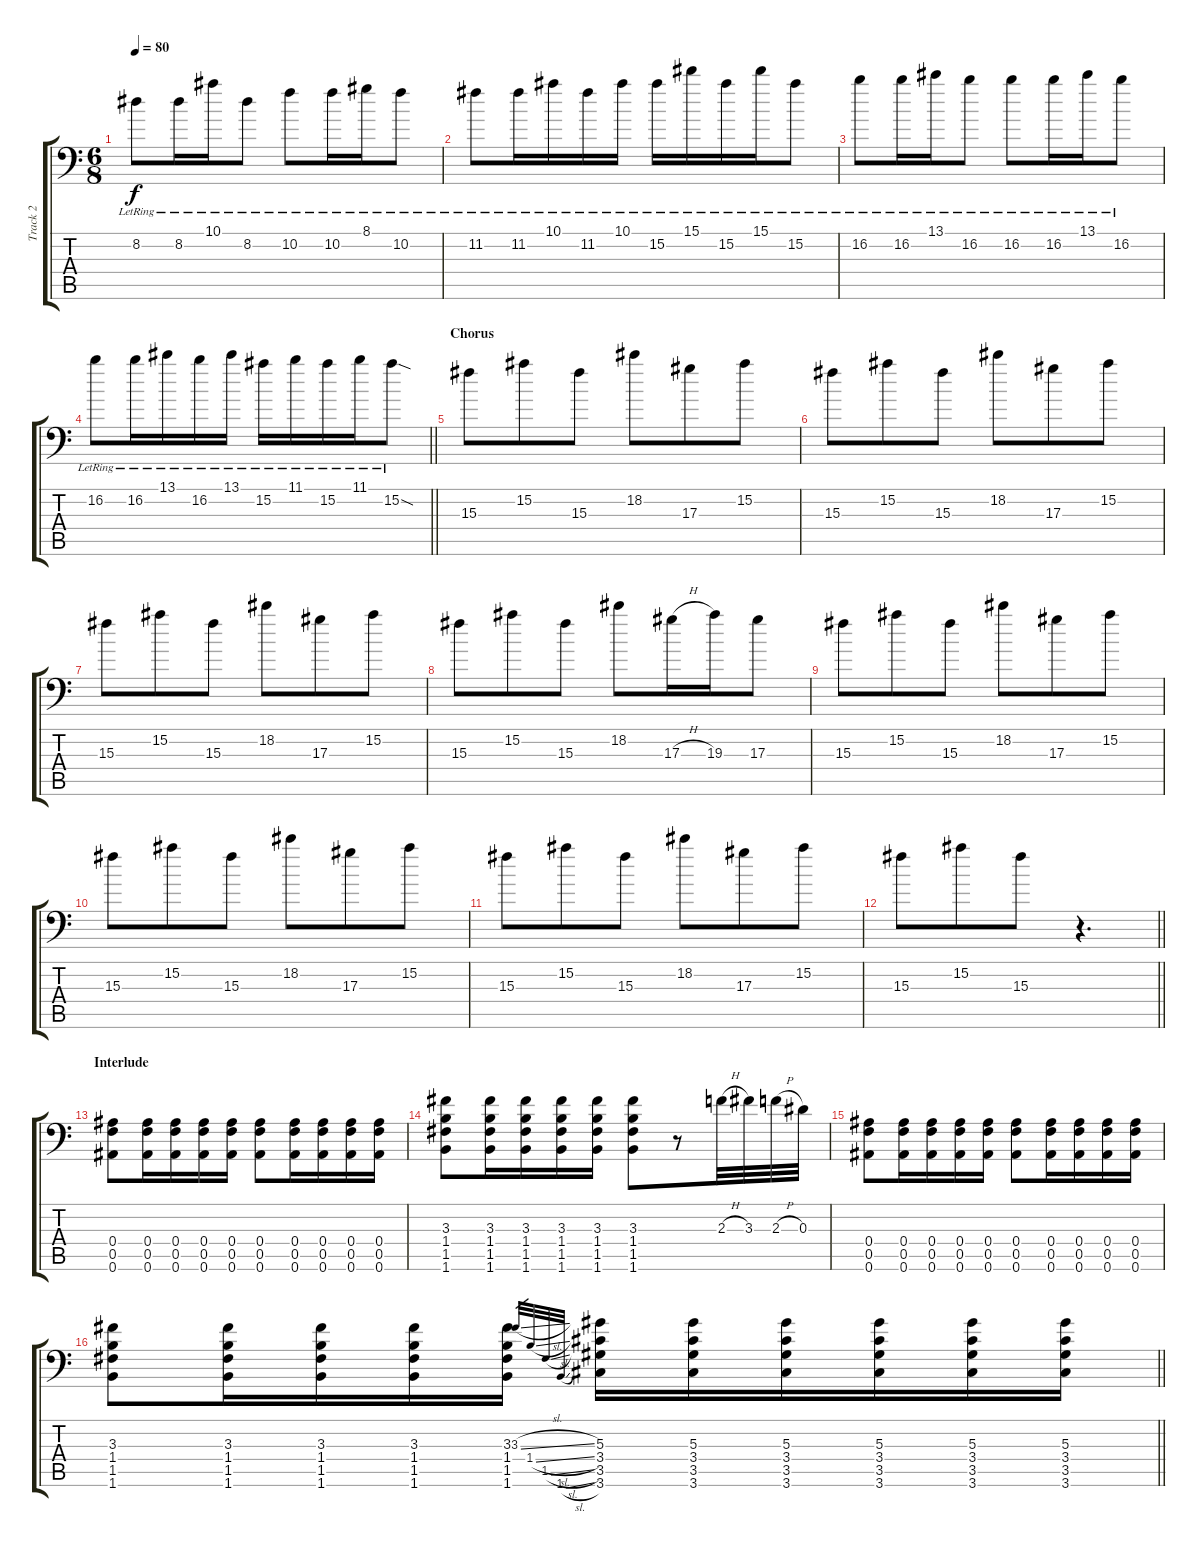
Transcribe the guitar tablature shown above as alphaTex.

\track ("Track 2" "Track 2") {instrument electricguitarclean}
\staff {score tabs}
\tuning (C4 G3 Eb3 Bb2 F2 Bb1) {hide}
\ts (6 8)
\tempo 80
\clef f4
\ks c
8.2{lr}.8{dy f} 8.2{lr}.16 10.1{lr}.16 8.2{lr}.8 10.2{lr}.8 10.2{lr}.16 8.1{lr}.16 10.2{lr}.8 |
11.2{lr}.8 11.2{lr}.16 10.1{lr}.16 11.2{lr}.16 10.1{lr}.16 15.2{lr}.16 15.1{lr}.16 15.2{lr}.16 15.1{lr}.16 15.2{lr}.8 |
16.2{lr}.8 16.2{lr}.16 13.1{lr}.16 16.2{lr}.8 16.2{lr}.8 16.2{lr}.16 13.1{lr}.16 16.2{lr}.8 |
\barLineRight lightlight
16.2{lr}.8 16.2{lr}.16 13.1{lr}.16 16.2{lr}.16 13.1{lr}.16 15.2{lr}.16 11.1{lr}.16 15.2{lr}.16 11.1{lr}.16 15.2{sod lr}.8 |
\section ("" "Chorus")
15.3.8{instrument overdrivenguitar} 15.2.8 15.3.8 18.2.8 17.3.8 15.2.8 |
15.3.8 15.2.8 15.3.8 18.2.8 17.3.8 15.2.8 |
15.3.8 15.2.8 15.3.8 18.2.8 17.3.8 15.2.8 |
15.3.8 15.2.8 15.3.8 18.2.8 17.3{h}.16 19.3.16 17.3.8 |
15.3.8 15.2.8 15.3.8 18.2.8 17.3.8 15.2.8 |
15.3.8 15.2.8 15.3.8 18.2.8 17.3.8 15.2.8 |
15.3.8 15.2.8 15.3.8 18.2.8 17.3.8 15.2.8 |
\barLineRight lightlight
15.3.8 15.2.8 15.3.8 r.4{d} |
\section ("" "Interlude")
(0.4 0.5 0.6).8{instrument overdrivenguitar} (0.4 0.5 0.6).16 (0.4 0.5 0.6).16 (0.4 0.5 0.6).16 (0.4 0.5 0.6).16 (0.4 0.5 0.6).8 (0.4 0.5 0.6).16 (0.4 0.5 0.6).16 (0.4 0.5 0.6).16 (0.4 0.5 0.6).16 |
(3.3 1.4 1.5 1.6).8 (3.3 1.4 1.5 1.6).16 (3.3 1.4 1.5 1.6).16 (3.3 1.4 1.5 1.6).16 (3.3 1.4 1.5 1.6).16 (3.3 1.4 1.5 1.6).8 r.8 2.3{h}.32 3.3.32 2.3{h}.32 0.3.32 |
(0.4 0.5 0.6).8 (0.4 0.5 0.6).16 (0.4 0.5 0.6).16 (0.4 0.5 0.6).16 (0.4 0.5 0.6).16 (0.4 0.5 0.6).8 (0.4 0.5 0.6).16 (0.4 0.5 0.6).16 (0.4 0.5 0.6).16 (0.4 0.5 0.6).16 |
\barLineRight lightlight
(3.3 1.4 1.5 1.6).8 (3.3 1.4 1.5 1.6).16 (3.3 1.4 1.5 1.6).16 (3.3 1.4 1.5 1.6).16 (3.3 1.4 1.5 1.6).16 3.3{sl}.32{gr} 1.4{sl}.32{gr} 1.5{sl}.32{gr} 1.6{sl}.32{gr} (5.3 3.4 3.5 3.6).16 (5.3 3.4 3.5 3.6).16 (5.3 3.4 3.5 3.6).16 (5.3 3.4 3.5 3.6).16 (5.3 3.4 3.5 3.6).16 (5.3 3.4 3.5 3.6).16
